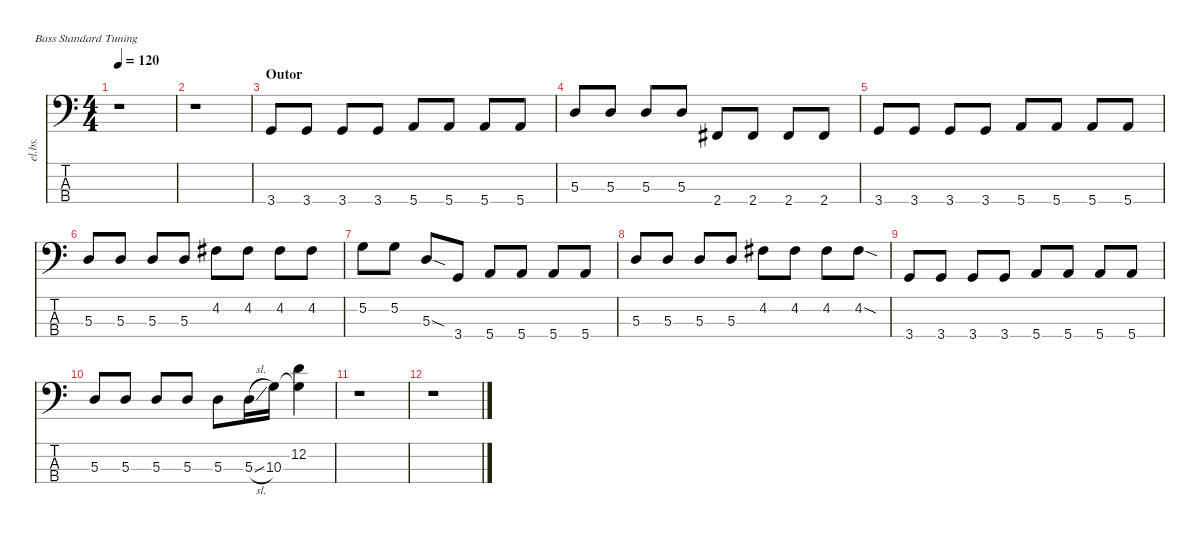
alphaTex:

\defaultSystemsLayout 4
\hideDynamics
\bracketExtendMode nobrackets
\track ("Electric Bass" "el.bs.") {mute instrument electricbassfinger}
\staff {score tabs}
\tuning (G2 D2 A1 E1)
\ts (4 4)
\tempo 120
\clef f4
\ks c
r.1{dy mf beam Down} |
r.1{beam Down} |
\section ("" "Outor")
3.4.8{beam Up} 3.4.8{beam Up} 3.4.8{beam Up} 3.4.8{beam Up} 5.4.8{beam Up} 5.4.8{beam Up} 5.4.8{beam Up} 5.4.8{beam Up} |
5.3.8{beam Up} 5.3.8{beam Up} 5.3.8{beam Up} 5.3.8{beam Up} 2.4{acc #}.8{beam Up} 2.4{acc #}.8{beam Up} 2.4{acc #}.8{beam Up} 2.4{acc #}.8{beam Up} |
3.4.8{beam Up} 3.4.8{beam Up} 3.4.8{beam Up} 3.4.8{beam Up} 5.4.8{beam Up} 5.4.8{beam Up} 5.4.8{beam Up} 5.4.8{beam Up} |
5.3.8{beam Up} 5.3.8{beam Up} 5.3.8{beam Up} 5.3.8{beam Up} 4.2{acc #}.8{beam Down} 4.2{acc #}.8{beam Down} 4.2{acc #}.8{beam Down} 4.2{acc #}.8{beam Down} |
5.2.8{beam Down} 5.2.8{beam Down} 5.3{sod}.8{beam Up} 3.4.8{beam Up} 5.4.8{beam Up} 5.4.8{beam Up} 5.4.8{beam Up} 5.4.8{beam Up} |
5.3.8{beam Up} 5.3.8{beam Up} 5.3.8{beam Up} 5.3.8{beam Up} 4.2{acc #}.8{beam Down} 4.2{acc #}.8{beam Down} 4.2{acc #}.8{beam Down} 4.2{sod acc #}.8{beam Down} |
3.4.8{beam Up} 3.4.8{beam Up} 3.4.8{beam Up} 3.4.8{beam Up} 5.4.8{beam Up} 5.4.8{beam Up} 5.4.8{beam Up} 5.4.8{beam Up} |
5.3.8{beam Up} 5.3.8{beam Up} 5.3.8{beam Up} 5.3.8{beam Up} 5.3.8{beam Down} 5.3{sl}.16{beam Down} 10.3.16{beam Down} (12.2 10.3{t}).4{beam Down} |
r.1{beam Down} |
r.1{beam Down}
